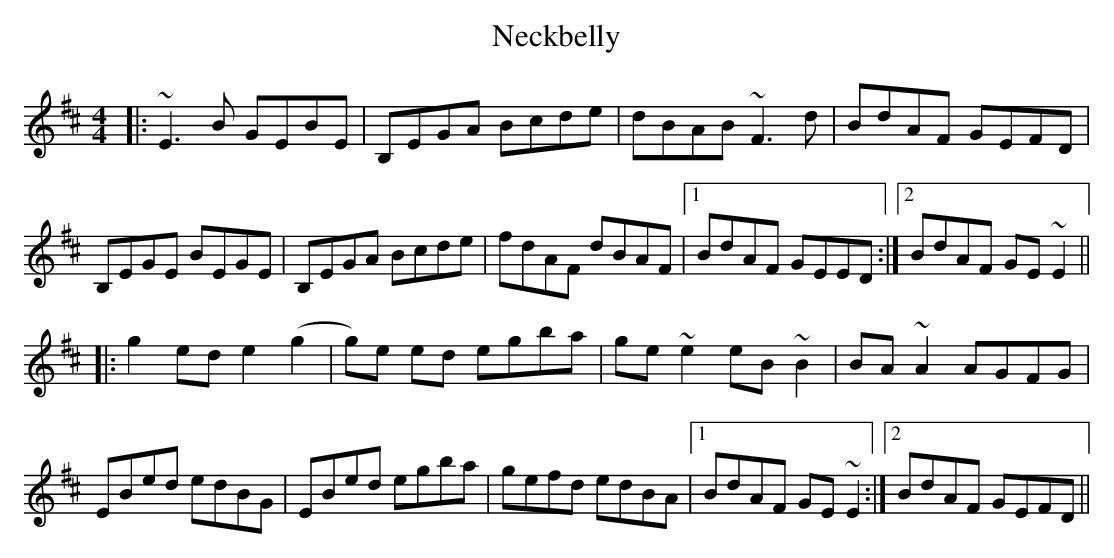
X:1
T: Neckbelly
M: 4/4
L: 1/8
K: Edor
|:~E3 B GEBE|B,EGA Bcde|dBAB ~F3 d|BdAF GEFD|
B,EGE BEGE|B,EGA Bcde|fdAF dBAF|1 BdAF GEED:|2 BdAF GE ~E2||
|:g2 ed e2 (g2|g)e ed egba|ge ~e2 eB ~B2|BA ~A2 AGFG|
EBed edBG|EBed egba|gefd edBA|1 BdAF GE ~E2:|2 BdAF GEFD||
